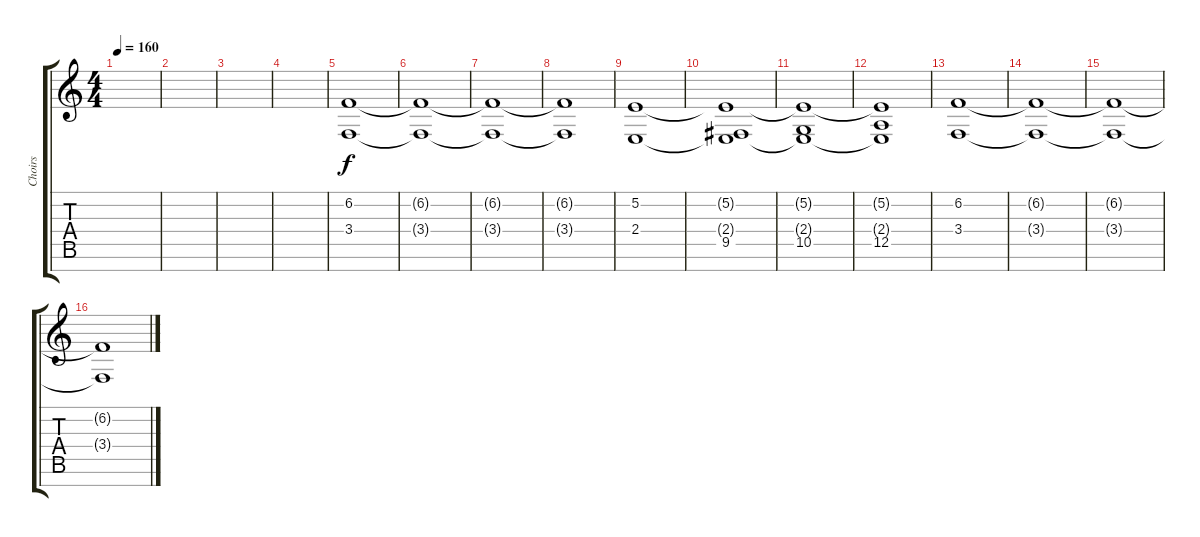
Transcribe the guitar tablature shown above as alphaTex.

\track ("Choirs" "Choirs") {instrument choiraahs}
\staff {score tabs}
\tuning (E4 B3 G3 D3 A2 E2 B1) {hide}
\ts (4 4)
\tempo 160
\clef g2
\ks c
|
|
|
|
(6.2 3.4).1 |
(6.2{t} 3.4{t}).1 |
(6.2{t} 3.4{t}).1 |
(6.2{t} 3.4{t}).1 |
(5.2 2.4).1 |
(5.2{t} 2.4{t} 9.5).1 |
(5.2{t} 2.4{t} 10.5).1 |
(5.2{t} 2.4{t} 12.5).1 |
(6.2 3.4).1 |
(6.2{t} 3.4{t}).1 |
(6.2{t} 3.4{t}).1 |
(6.2{t} 3.4{t}).1
